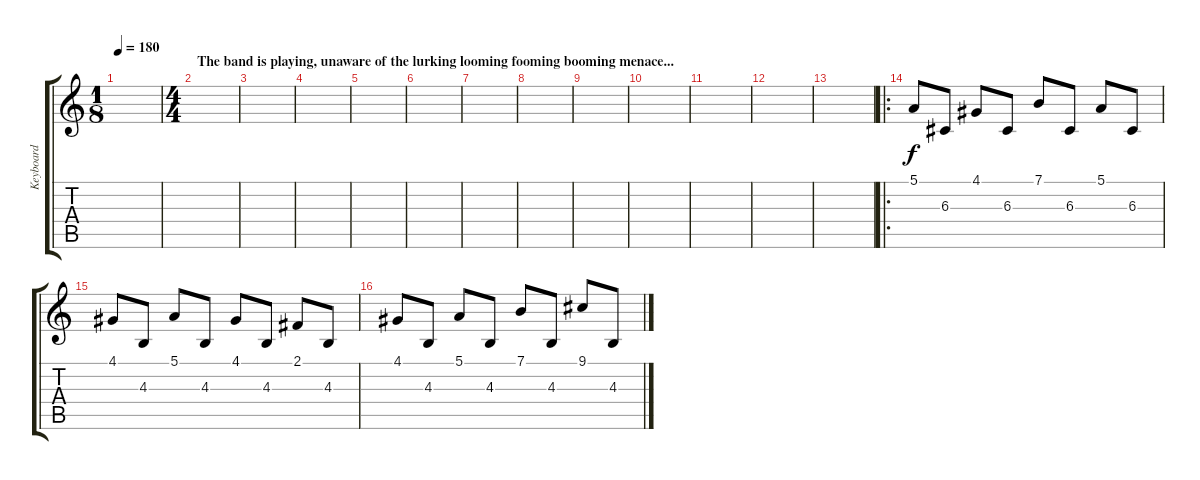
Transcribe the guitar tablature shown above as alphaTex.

\track ("Keyboard" "Keyboard") {instrument electricgrandpiano}
\staff {score tabs}
\tuning (E4 B3 G3 D3 A2 E2) {hide}
\ts (1 8)
\tempo 180
\tempo 142
\tempo 180
\clef g2
\ks c
|
\ts (4 4)
\section ("" "The band is playing, unaware of the lurking looming fooming booming menace...")
|
|
|
|
|
|
|
|
|
|
|
|
\ro
5.1.8 6.3.8 4.1.8 6.3.8 7.1.8 6.3.8 5.1.8 6.3.8 |
4.1.8 4.3.8 5.1.8 4.3.8 4.1.8 4.3.8 2.1.8 4.3.8 |
4.1.8 4.3.8 5.1.8 4.3.8 7.1.8 4.3.8 9.1.8 4.3.8
